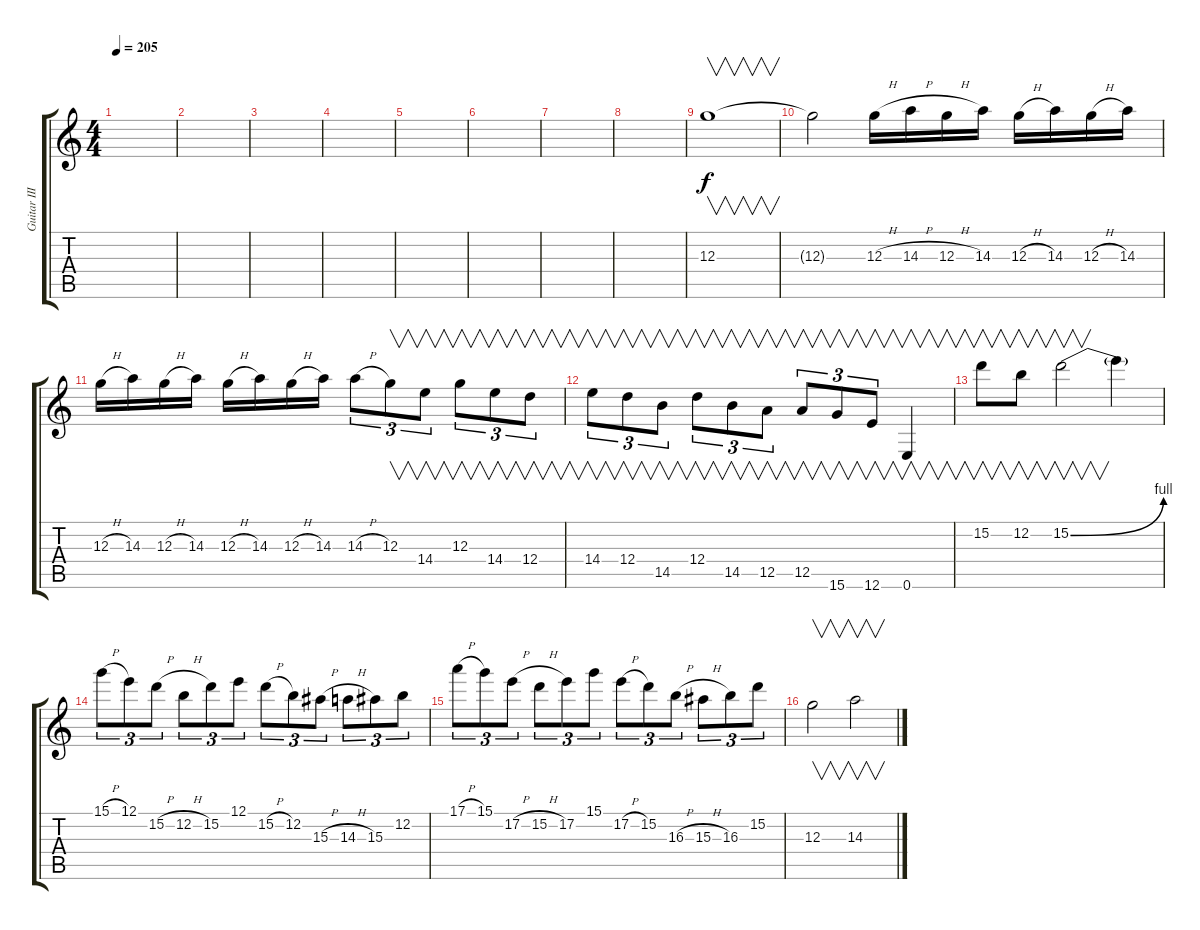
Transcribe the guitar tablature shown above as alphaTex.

\track ("Guitar III" "Guitar III") {instrument overdrivenguitar}
\staff {score tabs}
\tuning (E4 B3 G3 D3 A2 E2) {hide}
\ts (4 4)
\tempo 205
\clef g2
\ks c
|
|
|
|
|
|
|
|
12.3.1{v} |
12.3{t}.2 12.3{h}.16 14.3{h}.16 12.3{h}.16 14.3.16 12.3{h}.16 14.3.16 12.3{h}.16 14.3.16 |
12.3{h}.16 14.3.16 12.3{h}.16 14.3.16 12.3{h}.16 14.3.16 12.3{h}.16 14.3.16 14.3{h}.8{tu (3 2)} 12.3.8{v tu (3 2)} 14.4.8{v tu (3 2)} 12.3.8{v tu (3 2)} 14.4.8{v tu (3 2)} 12.4.8{v tu (3 2)} |
14.4.8{v tu (3 2)} 12.4.8{v tu (3 2)} 14.5.8{v tu (3 2)} 12.4.8{v tu (3 2)} 14.5.8{v tu (3 2)} 12.5.8{v tu (3 2)} 12.5.8{v tu (3 2)} 15.6.8{v tu (3 2)} 12.6.8{v tu (3 2)} 0.6.4{v} |
15.2.8{v} 12.2.8{v} 15.2{be (bend 0 0 60 4)}.2{v} 15.2{t}.4 |
15.1{h}.8{tu (3 2)} 12.1.8{tu (3 2)} 15.2{h}.8{tu (3 2)} 12.2{h}.8{tu (3 2)} 15.2.8{tu (3 2)} 12.1.8{tu (3 2)} 15.2{h}.8{tu (3 2)} 12.2.8{tu (3 2)} 15.3{h}.8{tu (3 2)} 14.3{h}.8{tu (3 2)} 15.3.8{tu (3 2)} 12.2.8{tu (3 2)} |
17.1{h}.8{tu (3 2)} 15.1.8{tu (3 2)} 17.2{h}.8{tu (3 2)} 15.2{h}.8{tu (3 2)} 17.2.8{tu (3 2)} 15.1.8{tu (3 2)} 17.2{h}.8{tu (3 2)} 15.2.8{tu (3 2)} 16.3{h}.8{tu (3 2)} 15.3{h}.8{tu (3 2)} 16.3.8{tu (3 2)} 15.2.8{tu (3 2)} |
12.3.2{v} 14.3.2{v}
